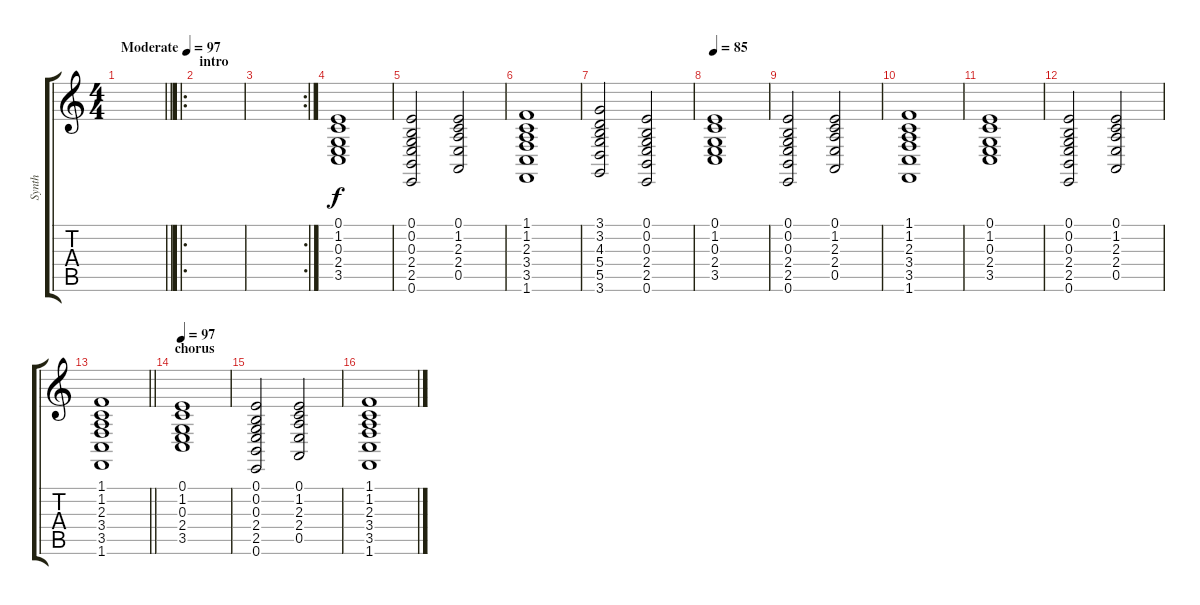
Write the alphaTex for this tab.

\track ("Synth" "Synth") {instrument pad2warm}
\staff {score tabs}
\tuning (E4 B3 G3 D3 A2 E2) {hide}
\ts (4 4)
\tempo (97 "Moderate")
\clef g2
\barLineRight lightlight
\ks c
|
\ro
\section ("" "intro")
|
\rc 2
|
(0.1 1.2 0.3 2.4 3.5).1 |
(0.1 0.2 0.3 2.4 2.5 0.6).2 (0.1 1.2 2.3 2.4 0.5).2 |
(1.1 1.2 2.3 3.4 3.5 1.6).1 |
(3.1 3.2 4.3 5.4 5.5 3.6).2 (0.1 0.2 0.3 2.4 2.5 0.6).2 |
\tempo 85
(0.1 1.2 0.3 2.4 3.5).1 |
(0.1 0.2 0.3 2.4 2.5 0.6).2 (0.1 1.2 2.3 2.4 0.5).2 |
(1.1 1.2 2.3 3.4 3.5 1.6).1 |
(0.1 1.2 0.3 2.4 3.5).1 |
(0.1 0.2 0.3 2.4 2.5 0.6).2 (0.1 1.2 2.3 2.4 0.5).2 |
\barLineRight lightlight
(1.1 1.2 2.3 3.4 3.5 1.6).1 |
\section ("" "chorus")
\tempo 97
(0.1 1.2 0.3 2.4 3.5).1 |
(0.1 0.2 0.3 2.4 2.5 0.6).2 (0.1 1.2 2.3 2.4 0.5).2 |
(1.1 1.2 2.3 3.4 3.5 1.6).1
